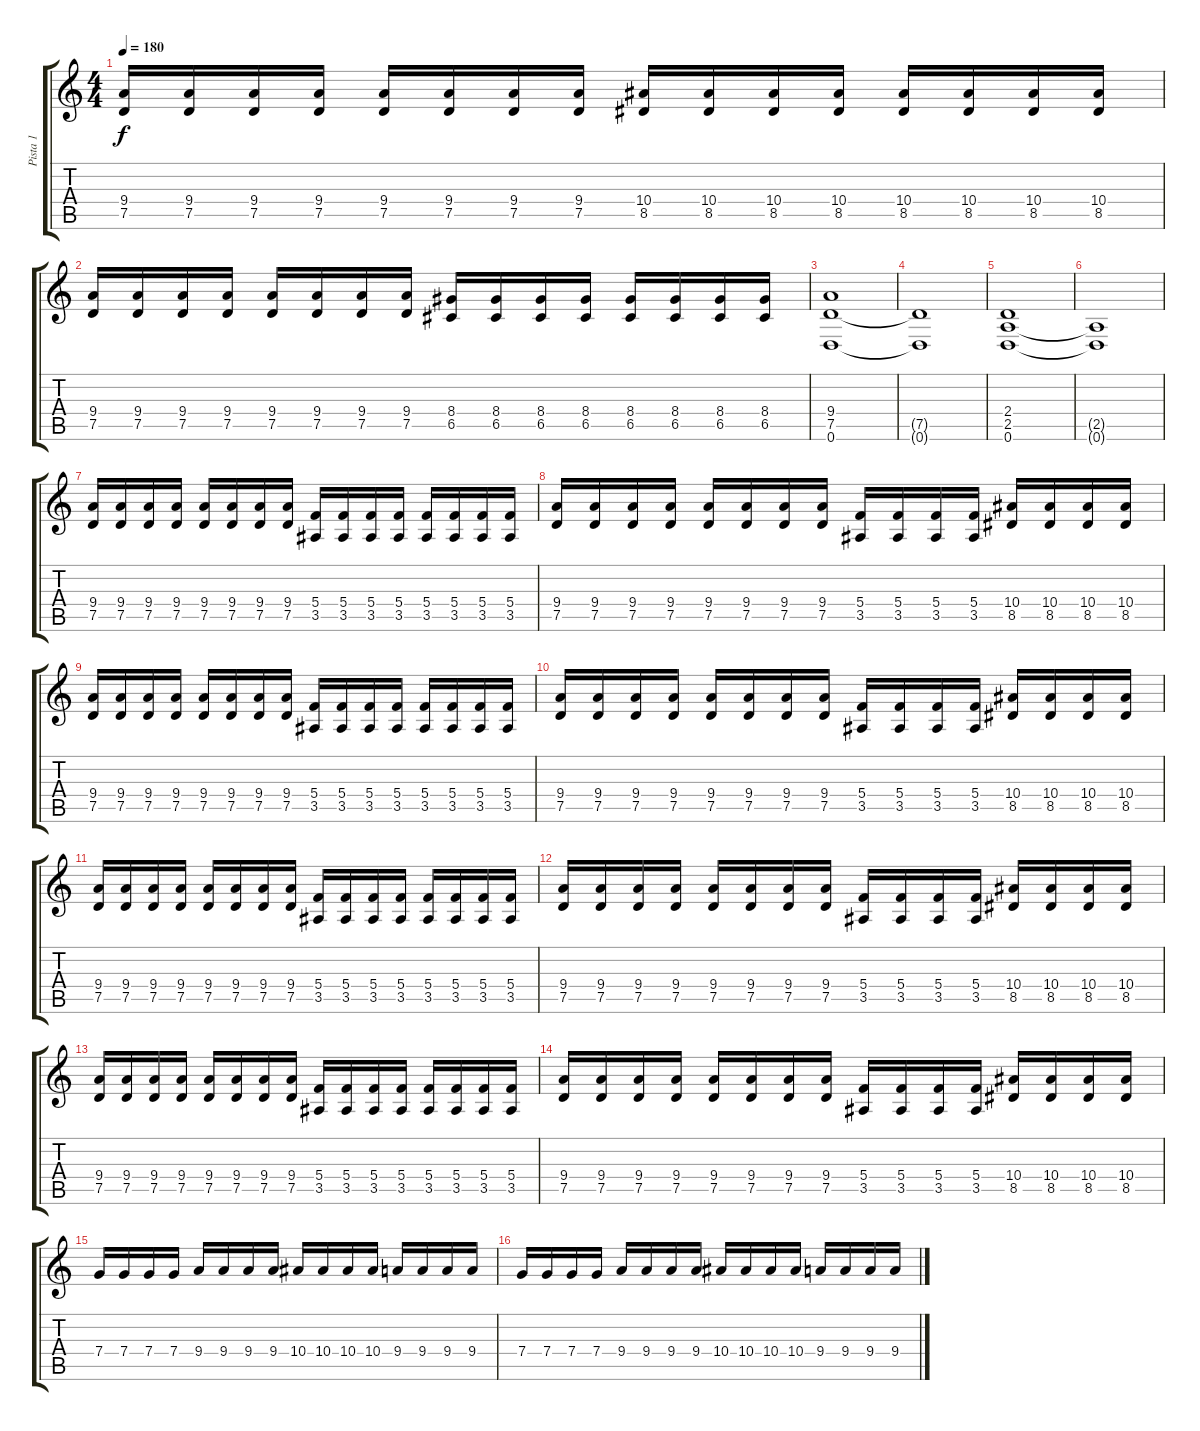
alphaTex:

\track ("Pista 1" "Pista 1") {instrument distortionguitar}
\staff {score tabs}
\tuning (D4 A3 F3 C3 G2 D2) {hide}
\ts (4 4)
\tempo 180
\clef g2
\ks c
(9.4 7.5).16{dy f} (9.4 7.5).16 (9.4 7.5).16 (9.4 7.5).16 (9.4 7.5).16 (9.4 7.5).16 (9.4 7.5).16 (9.4 7.5).16 (10.4 8.5).16 (10.4 8.5).16 (10.4 8.5).16 (10.4 8.5).16 (10.4 8.5).16 (10.4 8.5).16 (10.4 8.5).16 (10.4 8.5).16 |
(9.4 7.5).16 (9.4 7.5).16 (9.4 7.5).16 (9.4 7.5).16 (9.4 7.5).16 (9.4 7.5).16 (9.4 7.5).16 (9.4 7.5).16 (8.4 6.5).16 (8.4 6.5).16 (8.4 6.5).16 (8.4 6.5).16 (8.4 6.5).16 (8.4 6.5).16 (8.4 6.5).16 (8.4 6.5).16 |
(9.4 7.5 0.6).1 |
(7.5{t} 0.6{t}).1 |
(2.4 2.5 0.6).1 |
(2.5{t} 0.6{t}).1 |
(9.4 7.5).16 (9.4 7.5).16 (9.4 7.5).16 (9.4 7.5).16 (9.4 7.5).16 (9.4 7.5).16 (9.4 7.5).16 (9.4 7.5).16 (5.4 3.5).16 (5.4 3.5).16 (5.4 3.5).16 (5.4 3.5).16 (5.4 3.5).16 (5.4 3.5).16 (5.4 3.5).16 (5.4 3.5).16 |
(9.4 7.5).16 (9.4 7.5).16 (9.4 7.5).16 (9.4 7.5).16 (9.4 7.5).16 (9.4 7.5).16 (9.4 7.5).16 (9.4 7.5).16 (5.4 3.5).16 (5.4 3.5).16 (5.4 3.5).16 (5.4 3.5).16 (10.4 8.5).16 (10.4 8.5).16 (10.4 8.5).16 (10.4 8.5).16 |
(9.4 7.5).16 (9.4 7.5).16 (9.4 7.5).16 (9.4 7.5).16 (9.4 7.5).16 (9.4 7.5).16 (9.4 7.5).16 (9.4 7.5).16 (5.4 3.5).16 (5.4 3.5).16 (5.4 3.5).16 (5.4 3.5).16 (5.4 3.5).16 (5.4 3.5).16 (5.4 3.5).16 (5.4 3.5).16 |
(9.4 7.5).16 (9.4 7.5).16 (9.4 7.5).16 (9.4 7.5).16 (9.4 7.5).16 (9.4 7.5).16 (9.4 7.5).16 (9.4 7.5).16 (5.4 3.5).16 (5.4 3.5).16 (5.4 3.5).16 (5.4 3.5).16 (10.4 8.5).16 (10.4 8.5).16 (10.4 8.5).16 (10.4 8.5).16 |
(9.4 7.5).16 (9.4 7.5).16 (9.4 7.5).16 (9.4 7.5).16 (9.4 7.5).16 (9.4 7.5).16 (9.4 7.5).16 (9.4 7.5).16 (5.4 3.5).16 (5.4 3.5).16 (5.4 3.5).16 (5.4 3.5).16 (5.4 3.5).16 (5.4 3.5).16 (5.4 3.5).16 (5.4 3.5).16 |
(9.4 7.5).16 (9.4 7.5).16 (9.4 7.5).16 (9.4 7.5).16 (9.4 7.5).16 (9.4 7.5).16 (9.4 7.5).16 (9.4 7.5).16 (5.4 3.5).16 (5.4 3.5).16 (5.4 3.5).16 (5.4 3.5).16 (10.4 8.5).16 (10.4 8.5).16 (10.4 8.5).16 (10.4 8.5).16 |
(9.4 7.5).16 (9.4 7.5).16 (9.4 7.5).16 (9.4 7.5).16 (9.4 7.5).16 (9.4 7.5).16 (9.4 7.5).16 (9.4 7.5).16 (5.4 3.5).16 (5.4 3.5).16 (5.4 3.5).16 (5.4 3.5).16 (5.4 3.5).16 (5.4 3.5).16 (5.4 3.5).16 (5.4 3.5).16 |
(9.4 7.5).16 (9.4 7.5).16 (9.4 7.5).16 (9.4 7.5).16 (9.4 7.5).16 (9.4 7.5).16 (9.4 7.5).16 (9.4 7.5).16 (5.4 3.5).16 (5.4 3.5).16 (5.4 3.5).16 (5.4 3.5).16 (10.4 8.5).16 (10.4 8.5).16 (10.4 8.5).16 (10.4 8.5).16 |
7.4.16 7.4.16 7.4.16 7.4.16 9.4.16 9.4.16 9.4.16 9.4.16 10.4.16 10.4.16 10.4.16 10.4.16 9.4.16 9.4.16 9.4.16 9.4.16 |
7.4.16 7.4.16 7.4.16 7.4.16 9.4.16 9.4.16 9.4.16 9.4.16 10.4.16 10.4.16 10.4.16 10.4.16 9.4.16 9.4.16 9.4.16 9.4.16
